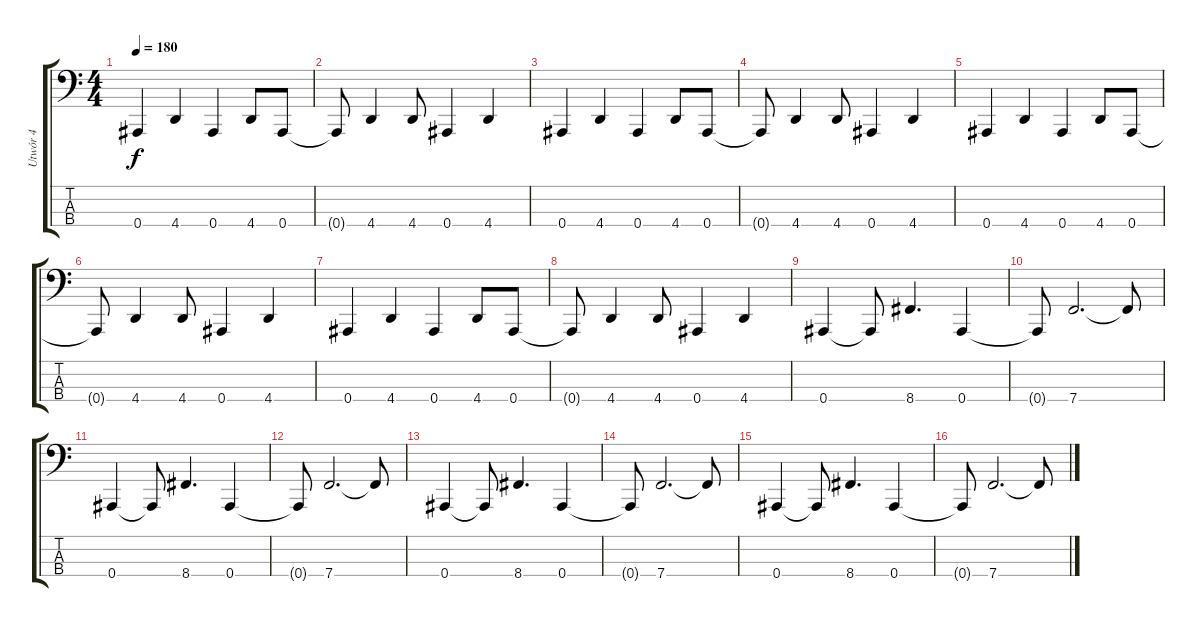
\track ("Utwór 4" "Utwór 4") {instrument electricbassfinger}
\staff {score tabs}
\tuning (Eb2 Bb1 F1 Bb0) {hide}
\ts (4 4)
\tempo 180
\clef f4
\ks c
0.4.4{dy f} 4.4.4 0.4.4 4.4.8 0.4.8 |
0.4{t}.8 4.4.4 4.4.8 0.4.4 4.4.4 |
0.4.4 4.4.4 0.4.4 4.4.8 0.4.8 |
0.4{t}.8 4.4.4 4.4.8 0.4.4 4.4.4 |
0.4.4 4.4.4 0.4.4 4.4.8 0.4.8 |
0.4{t}.8 4.4.4 4.4.8 0.4.4 4.4.4 |
0.4.4 4.4.4 0.4.4 4.4.8 0.4.8 |
0.4{t}.8 4.4.4 4.4.8 0.4.4 4.4.4 |
0.4.4 0.4{t}.8 8.4.4{d} 0.4.4 |
0.4{t}.8 7.4.2{d} 7.4{t}.8 |
0.4.4 0.4{t}.8 8.4.4{d} 0.4.4 |
0.4{t}.8 7.4.2{d} 7.4{t}.8 |
0.4.4 0.4{t}.8 8.4.4{d} 0.4.4 |
0.4{t}.8 7.4.2{d} 7.4{t}.8 |
0.4.4 0.4{t}.8 8.4.4{d} 0.4.4 |
0.4{t}.8 7.4.2{d} 7.4{t}.8
